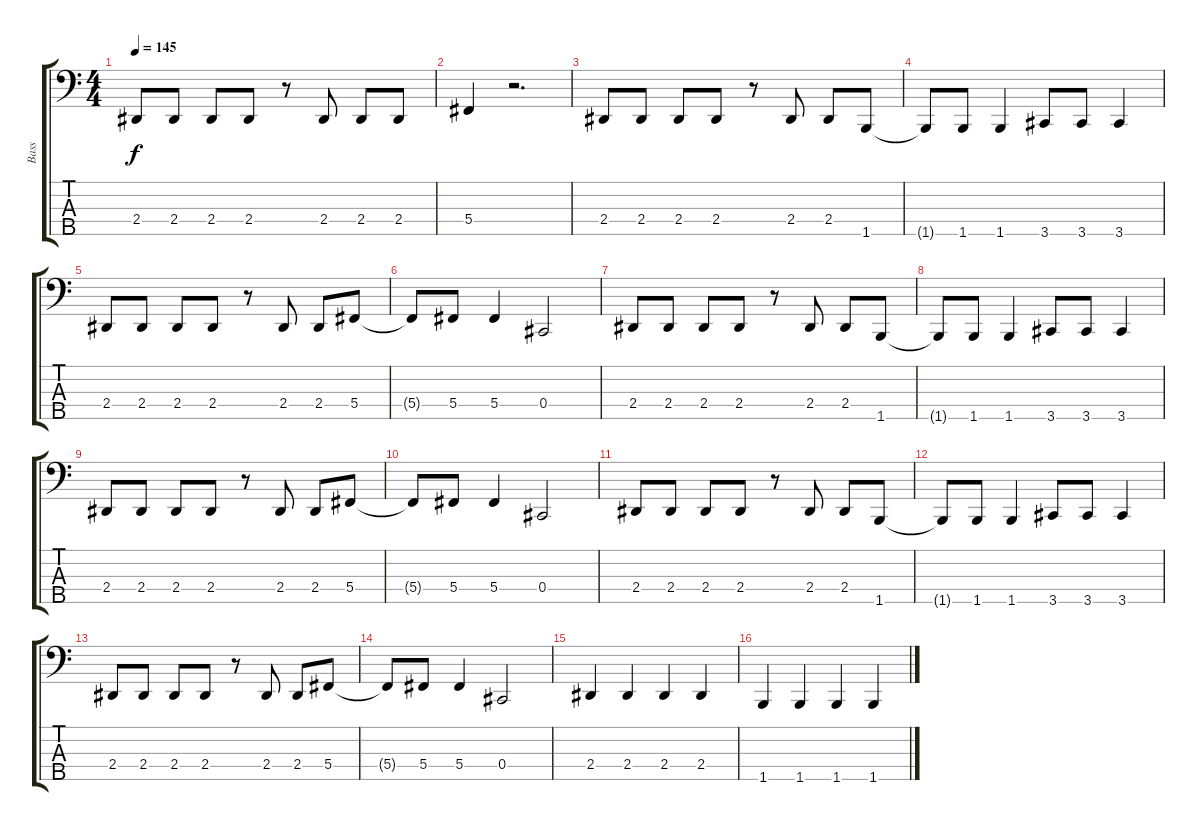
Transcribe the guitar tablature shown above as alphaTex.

\track ("Bass" "Bass") {instrument fretlessbass}
\staff {score tabs}
\tuning (Gb2 Db2 Ab1 Db1 Bb0) {hide}
\ts (4 4)
\tempo 145
\clef f4
\ks c
2.4.8{dy f} 2.4.8 2.4.8 2.4.8 r.8 2.4.8 2.4.8 2.4.8 |
5.4.4 r.2{d} |
2.4.8 2.4.8 2.4.8 2.4.8 r.8 2.4.8 2.4.8 1.5.8 |
1.5{t}.8 1.5.8 1.5.4 3.5.8 3.5.8 3.5.4 |
2.4.8 2.4.8 2.4.8 2.4.8 r.8 2.4.8 2.4.8 5.4.8 |
5.4{t}.8 5.4.8 5.4.4 0.4.2 |
2.4.8 2.4.8 2.4.8 2.4.8 r.8 2.4.8 2.4.8 1.5.8 |
1.5{t}.8 1.5.8 1.5.4 3.5.8 3.5.8 3.5.4 |
2.4.8 2.4.8 2.4.8 2.4.8 r.8 2.4.8 2.4.8 5.4.8 |
5.4{t}.8 5.4.8 5.4.4 0.4.2 |
2.4.8 2.4.8 2.4.8 2.4.8 r.8 2.4.8 2.4.8 1.5.8 |
1.5{t}.8 1.5.8 1.5.4 3.5.8 3.5.8 3.5.4 |
2.4.8 2.4.8 2.4.8 2.4.8 r.8 2.4.8 2.4.8 5.4.8 |
5.4{t}.8 5.4.8 5.4.4 0.4.2 |
2.4.4 2.4.4 2.4.4 2.4.4 |
1.5.4 1.5.4 1.5.4 1.5.4
